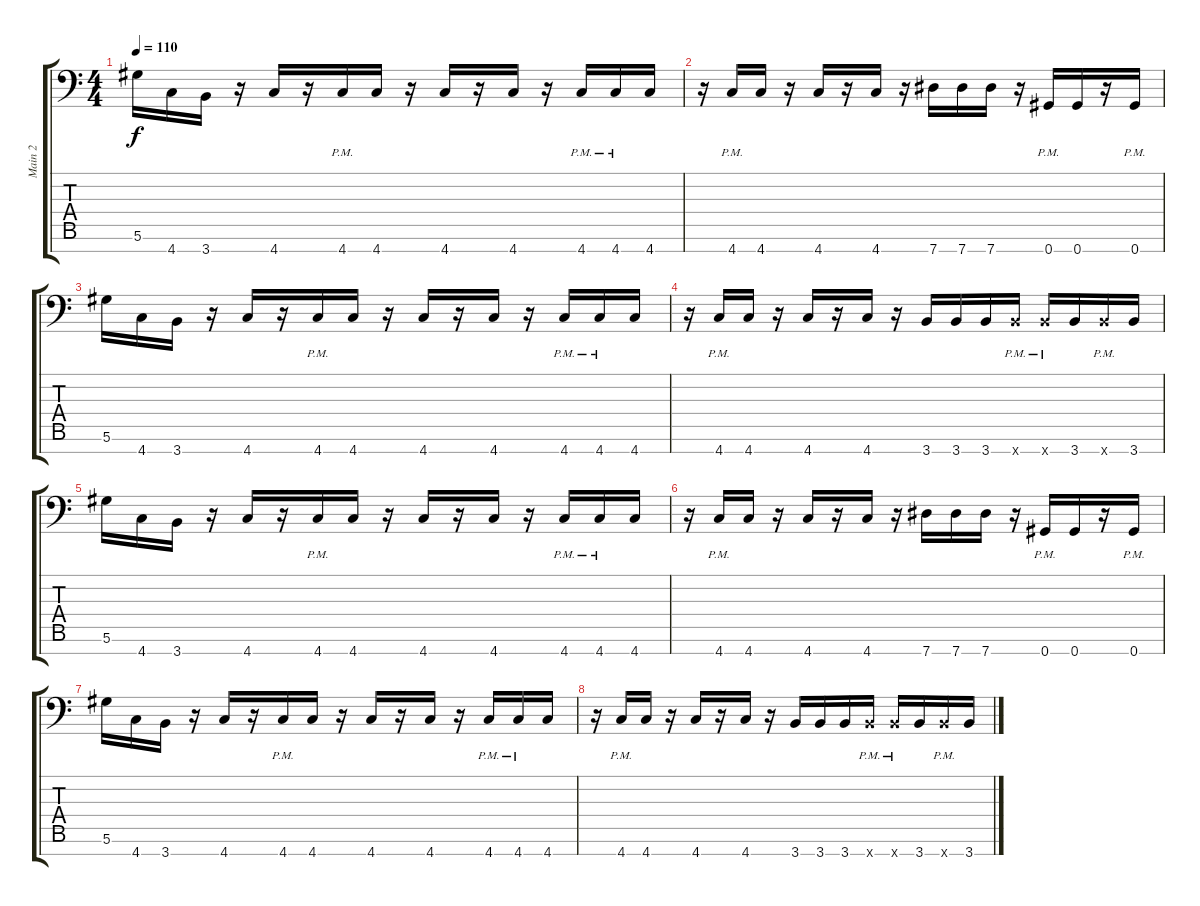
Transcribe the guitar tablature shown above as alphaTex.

\track ("Main 2" "Main 2") {instrument distortionguitar}
\staff {score tabs}
\tuning (Eb4 Bb3 Gb3 Db3 Ab2 Eb2 Ab1) {hide}
\ts (4 4)
\tempo 110
\clef f4
\ks c
5.6.16{dy f} 4.7.16 3.7.16 r.16 4.7.16 r.16 4.7{pm}.16 4.7.16 r.16 4.7.16 r.16 4.7.16 r.16 4.7{pm}.16 4.7{pm}.16 4.7.16 |
r.16 4.7{pm}.16 4.7.16 r.16 4.7.16 r.16 4.7.16 r.16 7.7.16 7.7.16 7.7.16 r.16 0.7{pm}.16 0.7.16 r.16 0.7{pm}.16 |
5.6.16 4.7.16 3.7.16 r.16 4.7.16 r.16 4.7{pm}.16 4.7.16 r.16 4.7.16 r.16 4.7.16 r.16 4.7{pm}.16 4.7{pm}.16 4.7.16 |
r.16 4.7{pm}.16 4.7.16 r.16 4.7.16 r.16 4.7.16 r.16 3.7.16 3.7.16 3.7.16 3.7{pm x}.16 3.7{pm x}.16 3.7.16 3.7{pm x}.16 3.7.16 |
5.6.16 4.7.16 3.7.16 r.16 4.7.16 r.16 4.7{pm}.16 4.7.16 r.16 4.7.16 r.16 4.7.16 r.16 4.7{pm}.16 4.7{pm}.16 4.7.16 |
r.16 4.7{pm}.16 4.7.16 r.16 4.7.16 r.16 4.7.16 r.16 7.7.16 7.7.16 7.7.16 r.16 0.7{pm}.16 0.7.16 r.16 0.7{pm}.16 |
5.6.16 4.7.16 3.7.16 r.16 4.7.16 r.16 4.7{pm}.16 4.7.16 r.16 4.7.16 r.16 4.7.16 r.16 4.7{pm}.16 4.7{pm}.16 4.7.16 |
r.16 4.7{pm}.16 4.7.16 r.16 4.7.16 r.16 4.7.16 r.16 3.7.16 3.7.16 3.7.16 3.7{pm x}.16 3.7{pm x}.16 3.7.16 3.7{pm x}.16 3.7.16
